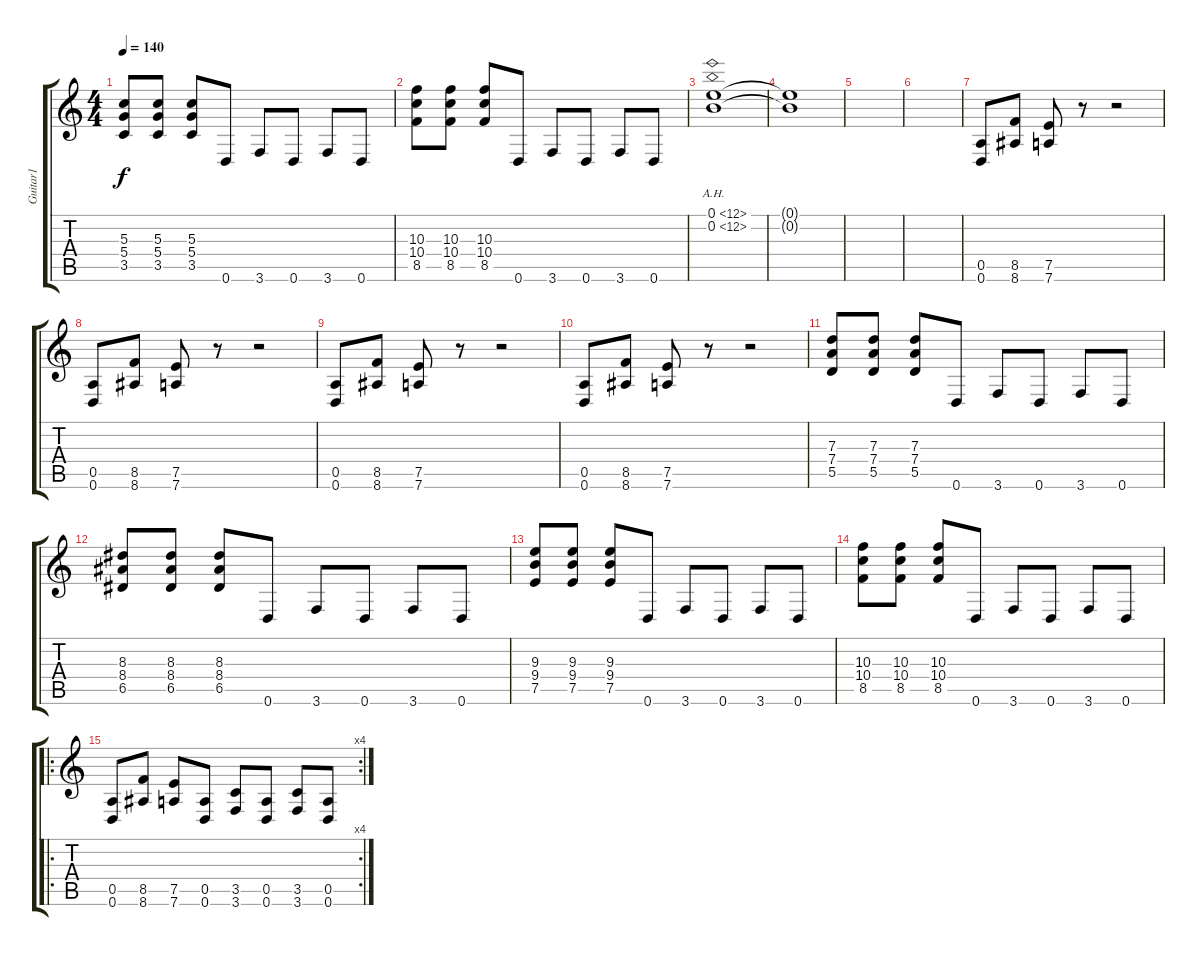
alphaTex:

\track ("Guitar1" "Guitar1") {instrument overdrivenguitar}
\staff {score tabs}
\tuning (E4 B3 G3 D3 A2 D2) {hide}
\ts (4 4)
\tempo 140
\clef g2
\ks c
(5.3 5.4 3.5).8{dy f} (5.3 5.4 3.5).8 (5.3 5.4 3.5).8 0.6.8 3.6.8 0.6.8 3.6.8 0.6.8 |
(10.3 10.4 8.5).8 (10.3 10.4 8.5).8 (10.3 10.4 8.5).8 0.6.8 3.6.8 0.6.8 3.6.8 0.6.8 |
(0.1{ah 12} 0.2{ah 12}).1 |
(0.1{t} 0.2{t}).1 |
|
|
(0.5 0.6).8 (8.5 8.6).8 (7.5 7.6).8 r.8 r.2 |
(0.5 0.6).8 (8.5 8.6).8 (7.5 7.6).8 r.8 r.2 |
(0.5 0.6).8 (8.5 8.6).8 (7.5 7.6).8 r.8 r.2 |
(0.5 0.6).8 (8.5 8.6).8 (7.5 7.6).8 r.8 r.2 |
(7.3 7.4 5.5).8 (7.3 7.4 5.5).8 (7.3 7.4 5.5).8 0.6.8 3.6.8 0.6.8 3.6.8 0.6.8 |
(8.3 8.4 6.5).8 (8.3 8.4 6.5).8 (8.3 8.4 6.5).8 0.6.8 3.6.8 0.6.8 3.6.8 0.6.8 |
(9.3 9.4 7.5).8 (9.3 9.4 7.5).8 (9.3 9.4 7.5).8 0.6.8 3.6.8 0.6.8 3.6.8 0.6.8 |
(10.3 10.4 8.5).8 (10.3 10.4 8.5).8 (10.3 10.4 8.5).8 0.6.8 3.6.8 0.6.8 3.6.8 0.6.8 |
\ro
\rc 4
(0.5 0.6).8 (8.5 8.6).8 (7.5 7.6).8 (0.5 0.6).8 (3.5 3.6).8 (0.5 0.6).8 (3.5 3.6).8 (0.5 0.6).8
